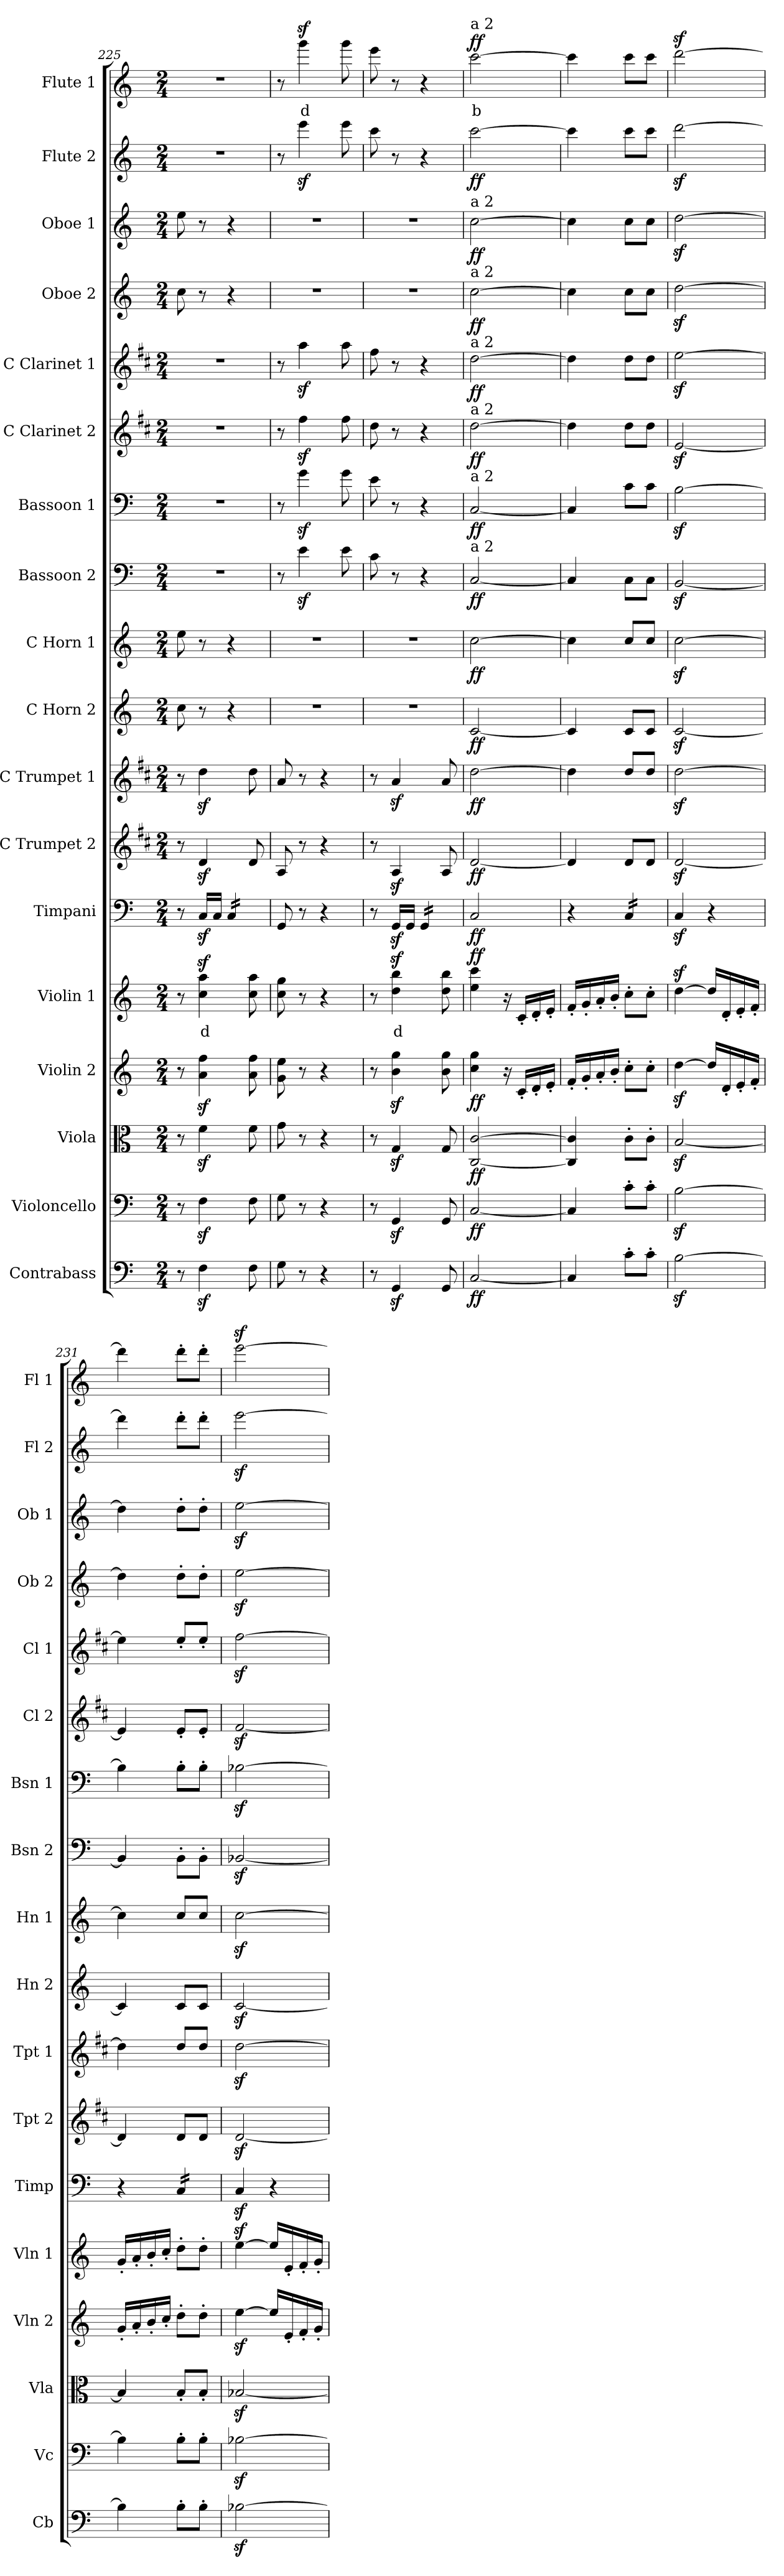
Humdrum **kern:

**kern	**dynam	**kern	**dynam	**kern	**dynam	**kern	**dynam	**kern	**text	**dynam	**kern	**dynam	**kern	**dynam	**kern	**dynam	**kern	**dynam	**kern	**dynam	**kern	**dynam	**kern	**dynam	**kern	**dynam	**kern	**dynam	**kern	**dynam	**kern	**dynam	**kern	**dynam	**kern	**text	**dynam
*part18	*part18	*part17	*part17	*part16	*part16	*part15	*part15	*part14	*part14	*part14	*part13	*part13	*part12	*part12	*part11	*part11	*part10	*part10	*part9	*part9	*part8	*part8	*part7	*part7	*part6	*part6	*part5	*part5	*part4	*part4	*part3	*part3	*part2	*part2	*part1	*part1	*part1
*staff18	*staff18	*staff17	*staff17	*staff16	*staff16	*staff15	*staff15	*staff14	*staff14	*staff14	*staff13	*staff13	*staff12	*staff12	*staff11	*staff11	*staff10	*staff10	*staff9	*staff9	*staff8	*staff8	*staff7	*staff7	*staff6	*staff6	*staff5	*staff5	*staff4	*staff4	*staff3	*staff3	*staff2	*staff2	*staff1	*staff1	*staff1
*I"Contrabass	*	*I"Violoncello	*	*I"Viola	*	*I"Violin 2	*	*I"Violin 1	*	*	*I"Timpani	*	*I"C Trumpet 2	*	*I"C Trumpet 1	*	*I"C Horn 2	*	*I"C Horn 1	*	*I"Bassoon 2	*	*I"Bassoon 1	*	*I"C Clarinet 2	*	*I"C Clarinet 1	*	*I"Oboe 2	*	*I"Oboe 1	*	*I"Flute 2	*	*I"Flute 1	*	*
*I'Cb	*	*I'Vc	*	*I'Vla	*	*I'Vln 2	*	*I'Vln 1	*	*	*I'Timp	*	*I'Tpt 2	*	*I'Tpt 1	*	*I'Hn 2	*	*I'Hn 1	*	*I'Bsn 2	*	*I'Bsn 1	*	*I'Cl 2	*	*I'Cl 1	*	*I'Ob 2	*	*I'Ob 1	*	*I'Fl 2	*	*I'Fl 1	*	*
*clefF4	*	*clefF4	*	*clefC3	*	*clefG2	*	*clefG2	*	*	*clefF4	*	*clefG2	*	*clefG2	*	*clefG2	*	*clefG2	*	*clefF4	*	*clefF4	*	*clefG2	*	*clefG2	*	*clefG2	*	*clefG2	*	*clefG2	*	*clefG2	*	*
*ITrd7c12	*	*	*	*	*	*	*	*	*	*	*	*	*ITrd1c2	*	*ITrd1c2	*	*ITrd7c12	*	*ITrd7c12	*	*	*	*	*	*ITrd1c2	*	*ITrd1c2	*	*	*	*	*	*	*	*	*	*
*k[]	*	*k[]	*	*k[]	*	*k[]	*	*k[]	*	*	*k[]	*	*k[]	*	*k[]	*	*k[]	*	*k[]	*	*k[]	*	*k[]	*	*k[]	*	*k[]	*	*k[]	*	*k[]	*	*k[]	*	*k[]	*	*
*M2/4	*	*M2/4	*	*M2/4	*	*M2/4	*	*M2/4	*	*	*M2/4	*	*M2/4	*	*M2/4	*	*M2/4	*	*M2/4	*	*M2/4	*	*M2/4	*	*M2/4	*	*M2/4	*	*M2/4	*	*M2/4	*	*M2/4	*	*M2/4	*	*
=225	=225	=225	=225	=225	=225	=225	=225	=225	=225	=225	=225	=225	=225	=225	=225	=225	=225	=225	=225	=225	=225	=225	=225	=225	=225	=225	=225	=225	=225	=225	=225	=225	=225	=225	=225	=225	=225
8r	.	8r	.	8r	.	8r	.	8r	.	.	8r	.	8r	.	8r	.	8c\	.	8e\	.	2r	.	2r	.	2r	.	2r	.	8cc\	.	8ee\	.	2r	.	2r	.	.
!	!	!	!	!	!	!	!	!	!LO:LY:b:color=#FF0000	!	!	!	!	!	!	!	!	!	!	!	!	!	!	!	!	!	!	!	!	!	!	!	!	!	!	!	!
4FFz<\	.	4Fz<\	.	4fz<\	.	4a\z< 4ff\z<	.	4cc\z< 4aa\z<	d	.	16Cz</LL	.	4cz</	.	4ccz<\	.	8r	.	8r	.	.	.	.	.	.	.	.	.	8r	.	8r	.	.	.	.	.	.
.	.	.	.	.	.	.	.	.	.	.	16C/JJ	.	.	.	.	.	.	.	.	.	.	.	.	.	.	.	.	.	.	.	.	.	.	.	.	.	.
*	*	*	*	*	*	*	*	*	*	*	*tremolo	*	*	*	*	*	*	*	*	*	*	*	*	*	*	*	*	*	*	*	*	*	*	*	*	*	*
.	.	.	.	.	.	.	.	.	.	.	16C/LL	.	.	.	.	.	4r	.	4r	.	.	.	.	.	.	.	.	.	4r	.	4r	.	.	.	.	.	.
.	.	.	.	.	.	.	.	.	.	.	16C/	.	.	.	.	.	.	.	.	.	.	.	.	.	.	.	.	.	.	.	.	.	.	.	.	.	.
8FF\	.	8F\	.	8f\	.	8a\ 8ff\	.	8cc\ 8aa\	.	.	16C/	.	8c/	.	8cc\	.	.	.	.	.	.	.	.	.	.	.	.	.	.	.	.	.	.	.	.	.	.
.	.	.	.	.	.	.	.	.	.	.	16C/JJ	.	.	.	.	.	.	.	.	.	.	.	.	.	.	.	.	.	.	.	.	.	.	.	.	.	.
*	*	*	*	*	*	*	*	*	*	*	*Xtremolo	*	*	*	*	*	*	*	*	*	*	*	*	*	*	*	*	*	*	*	*	*	*	*	*	*	*
=226	=226	=226	=226	=226	=226	=226	=226	=226	=226	=226	=226	=226	=226	=226	=226	=226	=226	=226	=226	=226	=226	=226	=226	=226	=226	=226	=226	=226	=226	=226	=226	=226	=226	=226	=226	=226	=226
8GG\	.	8G\	.	8g\	.	8g\ 8ee\	.	8cc\ 8gg\	.	.	8GG/	.	8G/	.	8g/	.	2r	.	2r	.	8r	.	8r	.	8r	.	8r	.	2r	.	2r	.	8r	.	8r	.	.
!	!	!	!	!	!	!	!	!	!	!	!	!	!	!	!	!	!	!	!	!	!	!	!	!	!	!	!	!	!	!	!	!	!	!	!	!LO:LY:b:color=#FF0000	!
8r	.	8r	.	8r	.	8r	.	8r	.	.	8r	.	8r	.	8r	.	.	.	.	.	4ez<\	.	4gz<\	.	4eez<\	.	4ggz<\	.	.	.	.	.	4eeez<\	.	4gggz<\	d	.
4r	.	4r	.	4r	.	4r	.	4r	.	.	4r	.	4r	.	4r	.	.	.	.	.	.	.	.	.	.	.	.	.	.	.	.	.	.	.	.	.	.
.	.	.	.	.	.	.	.	.	.	.	.	.	.	.	.	.	.	.	.	.	8e\	.	8g\	.	8ee\	.	8gg\	.	.	.	.	.	8eee\	.	8ggg\	.	.
!!LO:PB:g=z
=227	=227	=227	=227	=227	=227	=227	=227	=227	=227	=227	=227	=227	=227	=227	=227	=227	=227	=227	=227	=227	=227	=227	=227	=227	=227	=227	=227	=227	=227	=227	=227	=227	=227	=227	=227	=227	=227
8r	.	8r	.	8r	.	8r	.	8r	.	.	8r	.	8r	.	8r	.	2r	.	2r	.	8c\	.	8e\	.	8cc\	.	8ee\	.	2r	.	2r	.	8ccc\	.	8eee\	.	.
!	!	!	!	!	!	!	!	!	!LO:LY:b:color=#FF0000	!	!	!	!	!	!	!	!	!	!	!	!	!	!	!	!	!	!	!	!	!	!	!	!	!	!	!	!
4GGGz</	.	4GGz</	.	4Gz</	.	4b\z< 4gg\z<	.	4dd\z< 4bb\z<	d	.	16GGz</LL	.	4Gz</	.	4gz</	.	.	.	.	.	8r	.	8r	.	8r	.	8r	.	.	.	.	.	8r	.	8r	.	.
.	.	.	.	.	.	.	.	.	.	.	16GG/JJ	.	.	.	.	.	.	.	.	.	.	.	.	.	.	.	.	.	.	.	.	.	.	.	.	.	.
*	*	*	*	*	*	*	*	*	*	*	*tremolo	*	*	*	*	*	*	*	*	*	*	*	*	*	*	*	*	*	*	*	*	*	*	*	*	*	*
.	.	.	.	.	.	.	.	.	.	.	16GG/LL	.	.	.	.	.	.	.	.	.	4r	.	4r	.	4r	.	4r	.	.	.	.	.	4r	.	4r	.	.
.	.	.	.	.	.	.	.	.	.	.	16GG/	.	.	.	.	.	.	.	.	.	.	.	.	.	.	.	.	.	.	.	.	.	.	.	.	.	.
8GGG/	.	8GG/	.	8G/	.	8b\ 8gg\	.	8dd\ 8bb\	.	.	16GG/	.	8G/	.	8g/	.	.	.	.	.	.	.	.	.	.	.	.	.	.	.	.	.	.	.	.	.	.
.	.	.	.	.	.	.	.	.	.	.	16GG/JJ	.	.	.	.	.	.	.	.	.	.	.	.	.	.	.	.	.	.	.	.	.	.	.	.	.	.
*	*	*	*	*	*	*	*	*	*	*	*Xtremolo	*	*	*	*	*	*	*	*	*	*	*	*	*	*	*	*	*	*	*	*	*	*	*	*	*	*
=228	=228	=228	=228	=228	=228	=228	=228	=228	=228	=228	=228	=228	=228	=228	=228	=228	=228	=228	=228	=228	=228	=228	=228	=228	=228	=228	=228	=228	=228	=228	=228	=228	=228	=228	=228	=228	=228
!	!	!	!	!	!	!	!	!	!	!	!	!	!	!	!	!	!	!	!	!	!	!	!	!	!	!	!	!	!	!	!	!	!	!	!LO:TX:a:t=a 2	!	!
!	!	!	!	!	!	!	!	!	!	!	!	!	!	!	!	!	!	!	!	!	!	!	!	!	!	!	!	!	!	!	!LO:TX:a:t=a 2	!	!	!	!	!	!
!	!	!	!	!	!	!	!	!	!	!	!	!	!	!	!	!	!	!	!	!	!	!	!	!	!	!	!	!	!LO:TX:a:t=a 2	!	!	!	!	!	!	!	!
!	!	!	!	!	!	!	!	!	!	!	!	!	!	!	!	!	!	!	!	!	!	!	!	!	!	!	!LO:TX:a:t=a 2	!	!	!	!	!	!	!	!	!	!
!	!	!	!	!	!	!	!	!	!	!	!	!	!	!	!	!	!	!	!	!	!	!	!	!	!LO:TX:a:t=a 2	!	!	!	!	!	!	!	!	!	!	!	!
!	!	!	!	!	!	!	!	!	!	!	!	!	!	!	!	!	!	!	!	!	!	!	!LO:TX:a:t=a 2	!	!	!	!	!	!	!	!	!	!	!	!	!	!
!	!	!	!	!	!	!	!	!	!	!	!	!	!	!	!	!	!	!	!	!	!LO:TX:a:t=a 2	!	!	!	!	!	!	!	!	!	!	!	!	!	!	!	!
!	!LO:DY:b	!	!LO:DY:b	!	!LO:DY:b	!	!LO:DY:b	!	!	!LO:DY:b	!	!LO:DY:b	!	!LO:DY:b	!	!LO:DY:b	!	!LO:DY:b	!	!LO:DY:b	!	!LO:DY:b	!	!LO:DY:b	!	!LO:DY:b	!	!LO:DY:b	!	!LO:DY:b	!	!LO:DY:b	!	!LO:DY:b	!	!LO:LY:b:color=#FF0000	!LO:DY:b
[2CC/	ff	[2C/	ff	[2C/ [2c/	ff	4cc\ 4gg\	ff	4ee\ 4ccc\	.	ff	2C/	ff	[2c/	ff	[2cc\	ff	[2C/	ff	[2c\	ff	[2C/	ff	[2C/	ff	[2cc\	ff	[2cc\	ff	[2cc\	ff	[2cc\	ff	[2ccc\	ff	[2ccc\	b	ff
.	.	.	.	.	.	16r	.	16r	.	.	.	.	.	.	.	.	.	.	.	.	.	.	.	.	.	.	.	.	.	.	.	.	.	.	.	.	.
.	.	.	.	.	.	16c'/LL	.	16c'/LL	.	.	.	.	.	.	.	.	.	.	.	.	.	.	.	.	.	.	.	.	.	.	.	.	.	.	.	.	.
.	.	.	.	.	.	16d'/	.	16d'/	.	.	.	.	.	.	.	.	.	.	.	.	.	.	.	.	.	.	.	.	.	.	.	.	.	.	.	.	.
.	.	.	.	.	.	16e'/JJ	.	16e'/JJ	.	.	.	.	.	.	.	.	.	.	.	.	.	.	.	.	.	.	.	.	.	.	.	.	.	.	.	.	.
=229	=229	=229	=229	=229	=229	=229	=229	=229	=229	=229	=229	=229	=229	=229	=229	=229	=229	=229	=229	=229	=229	=229	=229	=229	=229	=229	=229	=229	=229	=229	=229	=229	=229	=229	=229	=229	=229
4CC/]	.	4C/]	.	4C/] 4c/]	.	16f'/LL	.	16f'/LL	.	.	4r	.	4c/]	.	4cc\]	.	4C/]	.	4c\]	.	4C/]	.	4C/]	.	4cc\]	.	4cc\]	.	4cc\]	.	4cc\]	.	4ccc\]	.	4ccc\]	.	.
.	.	.	.	.	.	16g'/	.	16g'/	.	.	.	.	.	.	.	.	.	.	.	.	.	.	.	.	.	.	.	.	.	.	.	.	.	.	.	.	.
.	.	.	.	.	.	16a'/	.	16a'/	.	.	.	.	.	.	.	.	.	.	.	.	.	.	.	.	.	.	.	.	.	.	.	.	.	.	.	.	.
.	.	.	.	.	.	16b'/JJ	.	16b'/JJ	.	.	.	.	.	.	.	.	.	.	.	.	.	.	.	.	.	.	.	.	.	.	.	.	.	.	.	.	.
*	*	*	*	*	*	*	*	*	*	*	*tremolo	*	*	*	*	*	*	*	*	*	*	*	*	*	*	*	*	*	*	*	*	*	*	*	*	*	*
8C'\L	.	8c'\L	.	8c'\L	.	8cc'\L	.	8cc'\L	.	.	16C/LL	.	8c/L	.	8cc/L	.	8C/L	.	8c/L	.	8C\L	.	8c\L	.	8cc\L	.	8cc\L	.	8cc\L	.	8cc\L	.	8ccc\L	.	8ccc\L	.	.
.	.	.	.	.	.	.	.	.	.	.	16C/	.	.	.	.	.	.	.	.	.	.	.	.	.	.	.	.	.	.	.	.	.	.	.	.	.	.
8C'\J	.	8c'\J	.	8c'\J	.	8cc'\J	.	8cc'\J	.	.	16C/	.	8c/J	.	8cc/J	.	8C/J	.	8c/J	.	8C\J	.	8c\J	.	8cc\J	.	8cc\J	.	8cc\J	.	8cc\J	.	8ccc\J	.	8ccc\J	.	.
.	.	.	.	.	.	.	.	.	.	.	16C/JJ	.	.	.	.	.	.	.	.	.	.	.	.	.	.	.	.	.	.	.	.	.	.	.	.	.	.
*	*	*	*	*	*	*	*	*	*	*	*Xtremolo	*	*	*	*	*	*	*	*	*	*	*	*	*	*	*	*	*	*	*	*	*	*	*	*	*	*
=230	=230	=230	=230	=230	=230	=230	=230	=230	=230	=230	=230	=230	=230	=230	=230	=230	=230	=230	=230	=230	=230	=230	=230	=230	=230	=230	=230	=230	=230	=230	=230	=230	=230	=230	=230	=230	=230
[2BBz<\	.	[2Bz<\	.	[2Bz</	.	[4ddz<\	.	[4ddz<\	.	.	4Cz</	.	[2cz</	.	[2ccz<\	.	[2Cz</	.	[2cz<\	.	[2BBz</	.	[2Bz<\	.	[2dz</	.	[2ddz<\	.	[2ddz<\	.	[2ddz<\	.	[2dddz<\	.	[2dddz<\	.	.
.	.	.	.	.	.	16dd/LL]	.	16dd/LL]	.	.	4r	.	.	.	.	.	.	.	.	.	.	.	.	.	.	.	.	.	.	.	.	.	.	.	.	.	.
.	.	.	.	.	.	16d'/	.	16d'/	.	.	.	.	.	.	.	.	.	.	.	.	.	.	.	.	.	.	.	.	.	.	.	.	.	.	.	.	.
.	.	.	.	.	.	16e'/	.	16e'/	.	.	.	.	.	.	.	.	.	.	.	.	.	.	.	.	.	.	.	.	.	.	.	.	.	.	.	.	.
.	.	.	.	.	.	16f'/JJ	.	16f'/JJ	.	.	.	.	.	.	.	.	.	.	.	.	.	.	.	.	.	.	.	.	.	.	.	.	.	.	.	.	.
=231	=231	=231	=231	=231	=231	=231	=231	=231	=231	=231	=231	=231	=231	=231	=231	=231	=231	=231	=231	=231	=231	=231	=231	=231	=231	=231	=231	=231	=231	=231	=231	=231	=231	=231	=231	=231	=231
4BB\]	.	4B\]	.	4B/]	.	16g'/LL	.	16g'/LL	.	.	4r	.	4c/]	.	4cc\]	.	4C/]	.	4c\]	.	4BB/]	.	4B\]	.	4d/]	.	4dd\]	.	4dd\]	.	4dd\]	.	4ddd\]	.	4ddd\]	.	.
.	.	.	.	.	.	16a'/	.	16a'/	.	.	.	.	.	.	.	.	.	.	.	.	.	.	.	.	.	.	.	.	.	.	.	.	.	.	.	.	.
.	.	.	.	.	.	16b'/	.	16b'/	.	.	.	.	.	.	.	.	.	.	.	.	.	.	.	.	.	.	.	.	.	.	.	.	.	.	.	.	.
.	.	.	.	.	.	16cc'/JJ	.	16cc'/JJ	.	.	.	.	.	.	.	.	.	.	.	.	.	.	.	.	.	.	.	.	.	.	.	.	.	.	.	.	.
*	*	*	*	*	*	*	*	*	*	*	*tremolo	*	*	*	*	*	*	*	*	*	*	*	*	*	*	*	*	*	*	*	*	*	*	*	*	*	*
8BB'\L	.	8B'\L	.	8B'/L	.	8dd'\L	.	8dd'\L	.	.	16C/LL	.	8c/L	.	8cc/L	.	8C/L	.	8c/L	.	8BB'\L	.	8B'\L	.	8d'/L	.	8dd'/L	.	8dd'\L	.	8dd'\L	.	8ddd'\L	.	8ddd'\L	.	.
.	.	.	.	.	.	.	.	.	.	.	16C/	.	.	.	.	.	.	.	.	.	.	.	.	.	.	.	.	.	.	.	.	.	.	.	.	.	.
8BB'\J	.	8B'\J	.	8B'/J	.	8dd'\J	.	8dd'\J	.	.	16C/	.	8c/J	.	8cc/J	.	8C/J	.	8c/J	.	8BB'\J	.	8B'\J	.	8d'/J	.	8dd'/J	.	8dd'\J	.	8dd'\J	.	8ddd'\J	.	8ddd'\J	.	.
.	.	.	.	.	.	.	.	.	.	.	16C/JJ	.	.	.	.	.	.	.	.	.	.	.	.	.	.	.	.	.	.	.	.	.	.	.	.	.	.
*	*	*	*	*	*	*	*	*	*	*	*Xtremolo	*	*	*	*	*	*	*	*	*	*	*	*	*	*	*	*	*	*	*	*	*	*	*	*	*	*
=232	=232	=232	=232	=232	=232	=232	=232	=232	=232	=232	=232	=232	=232	=232	=232	=232	=232	=232	=232	=232	=232	=232	=232	=232	=232	=232	=232	=232	=232	=232	=232	=232	=232	=232	=232	=232	=232
[2BB-Xz<\	.	[2B-Xz<\	.	[2B-Xz</	.	[4eez<\	.	[4eez<\	.	.	4Cz</	.	[2cz</	.	[2ccz<\	.	[2Cz</	.	[2cz<\	.	[2BB-Xz</	.	[2B-Xz<\	.	[2ez</	.	[2eez<\	.	[2eez<\	.	[2eez<\	.	[2eeez<\	.	[2eeez<\	.	.
.	.	.	.	.	.	16ee/LL]	.	16ee/LL]	.	.	4r	.	.	.	.	.	.	.	.	.	.	.	.	.	.	.	.	.	.	.	.	.	.	.	.	.	.
.	.	.	.	.	.	16e'/	.	16e'/	.	.	.	.	.	.	.	.	.	.	.	.	.	.	.	.	.	.	.	.	.	.	.	.	.	.	.	.	.
.	.	.	.	.	.	16f'/	.	16f'/	.	.	.	.	.	.	.	.	.	.	.	.	.	.	.	.	.	.	.	.	.	.	.	.	.	.	.	.	.
.	.	.	.	.	.	16g'/JJ	.	16g'/JJ	.	.	.	.	.	.	.	.	.	.	.	.	.	.	.	.	.	.	.	.	.	.	.	.	.	.	.	.	.
=	=	=	=	=	=	=	=	=	=	=	=	=	=	=	=	=	=	=	=	=	=	=	=	=	=	=	=	=	=	=	=	=	=	=	=	=	=
*-	*-	*-	*-	*-	*-	*-	*-	*-	*-	*-	*-	*-	*-	*-	*-	*-	*-	*-	*-	*-	*-	*-	*-	*-	*-	*-	*-	*-	*-	*-	*-	*-	*-	*-	*-	*-	*-
